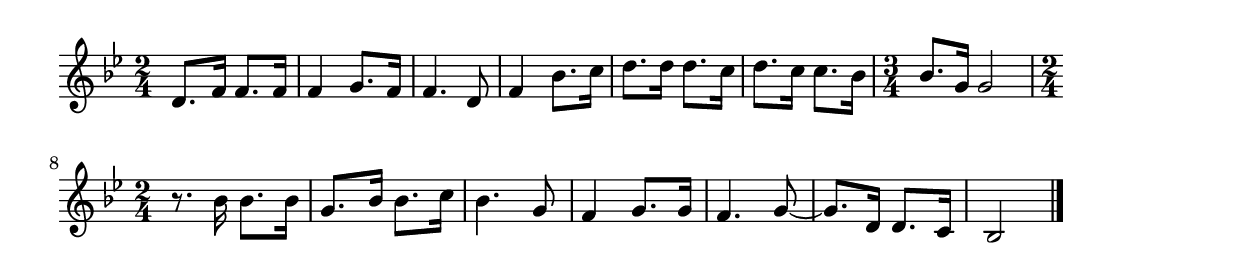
\version "2.18.2"

% 山男の歌(むすめさんよくきけよ)

\score {

\layout {
line-width = #170
indent = 0\mm
}

\relative c' {
\key bes \major
\time 2/4
\numericTimeSignature

d8. f16 f8. f16 |
f4 g8. f16 |
f4. d8 |
f4 bes8. c16 |
d8. d16 d8. c16|
d8. c16 c8. bes16 |
\time 3/4
bes8. g16 g2 |
\break
\time 2/4
r8. bes16 bes8. bes16 |
g8. bes16 bes8. c16 |
bes4. g8 |
f4 g8. g16 |
f4. g8~ |
g8. d16 d8. c16 |
bes2 |

\bar "|."
}

\midi {}

}